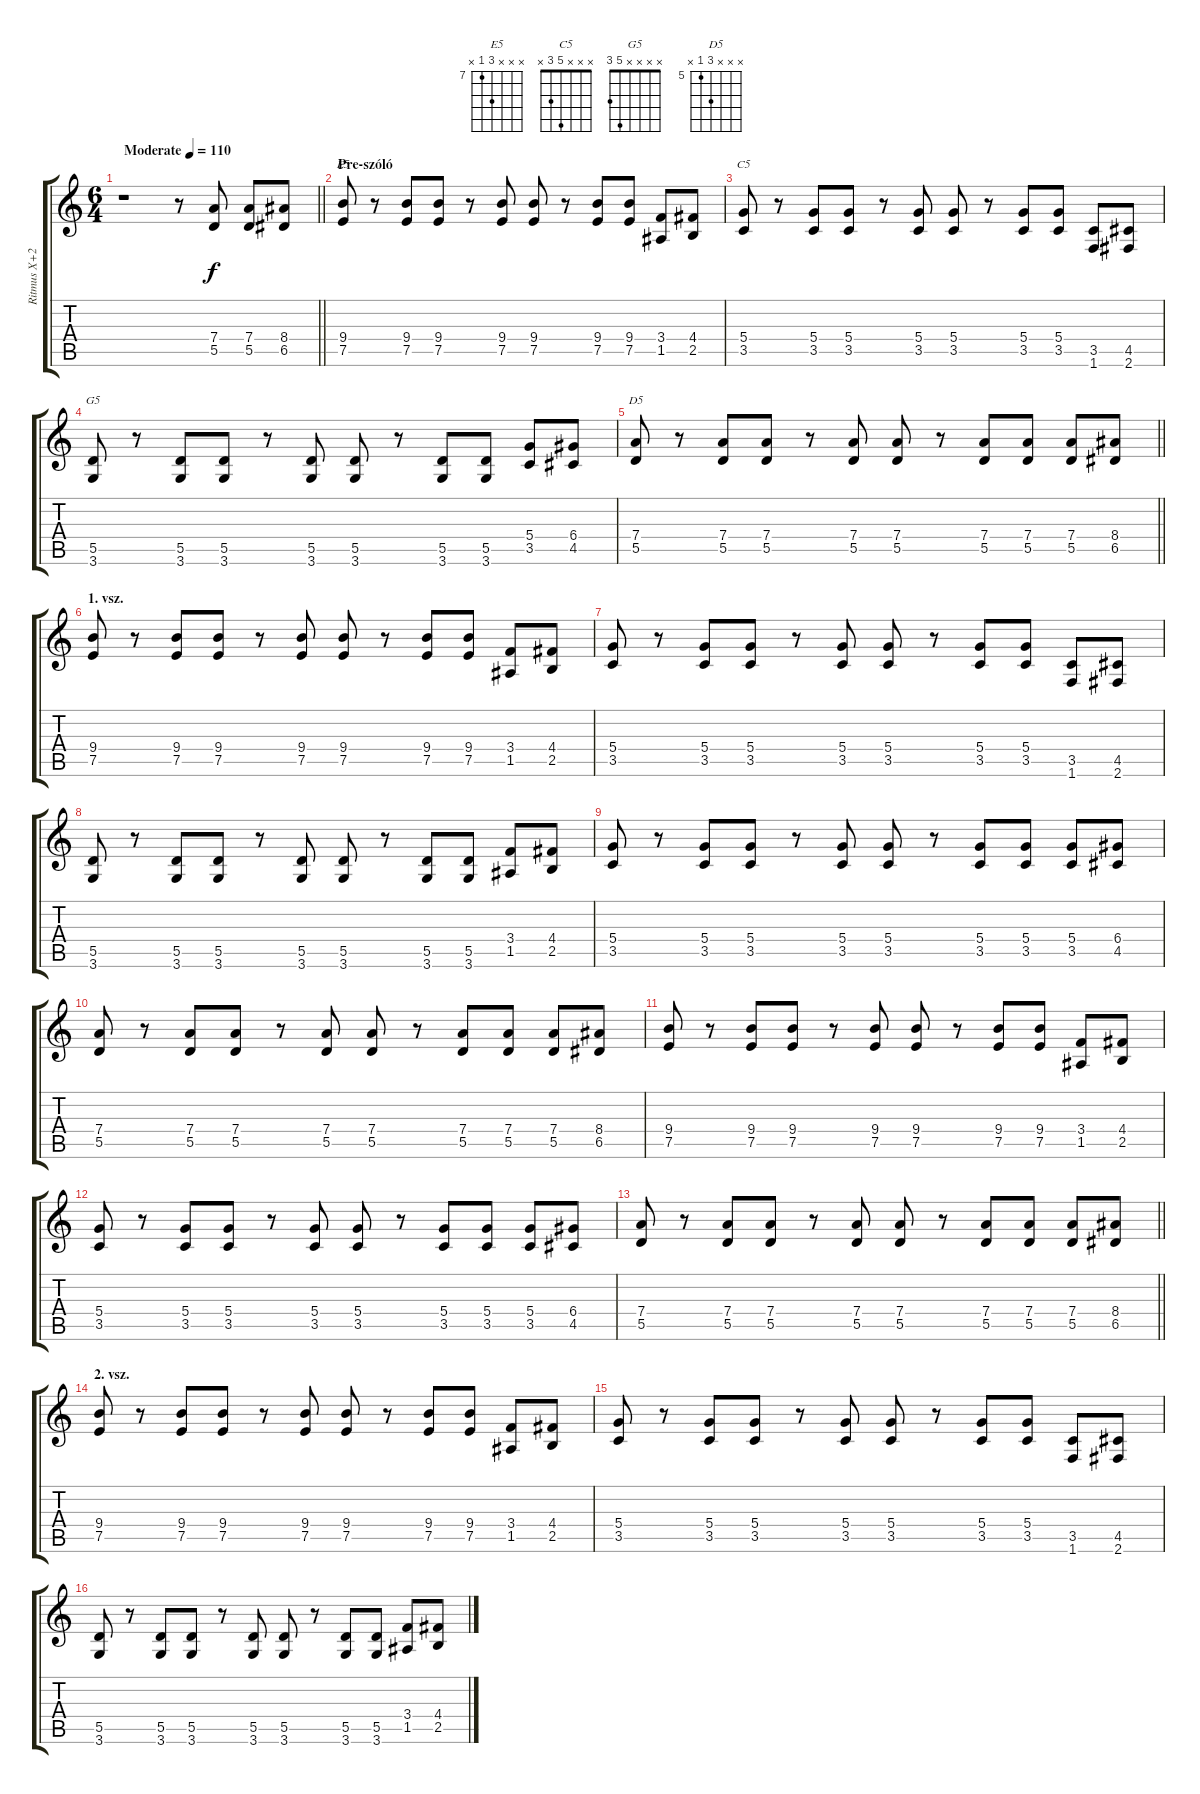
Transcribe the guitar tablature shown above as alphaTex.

\track ("Ritmus X+2: RiChi (Blackmore)" "Ritmus X+2") {instrument overdrivenguitar}
\staff {score tabs}
\tuning (E4 B3 G3 D3 A2 E2) {hide}
\chord ("E5" x x x 9 7 x) {firstfret 7}
\chord ("C5" x x x 5 3 x)
\chord ("G5" x x x x 5 3)
\chord ("D5" x x x 7 5 x) {firstfret 5}
\ts (6 4)
\tempo (110 "Moderate")
\clef g2
\barLineRight lightlight
\ks c
r.1{dy f instrument overdrivenguitar} r.8 (7.4 5.5).8 (7.4 5.5).8 (8.4 6.5).8 |
\section ("" "Pre-szóló")
(9.4 7.5).8{ch "E5"} r.8 (9.4 7.5).8 (9.4 7.5).8 r.8 (9.4 7.5).8 (9.4 7.5).8 r.8 (9.4 7.5).8 (9.4 7.5).8 (3.4 1.5).8 (4.4 2.5).8 |
(5.4 3.5).8{ch "C5"} r.8 (5.4 3.5).8 (5.4 3.5).8 r.8 (5.4 3.5).8 (5.4 3.5).8 r.8 (5.4 3.5).8 (5.4 3.5).8 (3.5 1.6).8 (4.5 2.6).8 |
(5.5 3.6).8{ch "G5"} r.8 (5.5 3.6).8 (5.5 3.6).8 r.8 (5.5 3.6).8 (5.5 3.6).8 r.8 (5.5 3.6).8 (5.5 3.6).8 (5.4 3.5).8 (6.4 4.5).8 |
\barLineRight lightlight
(7.4 5.5).8{ch "D5"} r.8 (7.4 5.5).8 (7.4 5.5).8 r.8 (7.4 5.5).8 (7.4 5.5).8 r.8 (7.4 5.5).8 (7.4 5.5).8 (7.4 5.5).8 (8.4 6.5).8 |
\section ("" "1. vsz.")
(9.4 7.5).8 r.8 (9.4 7.5).8 (9.4 7.5).8 r.8 (9.4 7.5).8 (9.4 7.5).8 r.8 (9.4 7.5).8 (9.4 7.5).8 (3.4 1.5).8 (4.4 2.5).8 |
(5.4 3.5).8 r.8 (5.4 3.5).8 (5.4 3.5).8 r.8 (5.4 3.5).8 (5.4 3.5).8 r.8 (5.4 3.5).8 (5.4 3.5).8 (3.5 1.6).8 (4.5 2.6).8 |
(5.5 3.6).8 r.8 (5.5 3.6).8 (5.5 3.6).8 r.8 (5.5 3.6).8 (5.5 3.6).8 r.8 (5.5 3.6).8 (5.5 3.6).8 (3.4 1.5).8 (4.4 2.5).8 |
(5.4 3.5).8 r.8 (5.4 3.5).8 (5.4 3.5).8 r.8 (5.4 3.5).8 (5.4 3.5).8 r.8 (5.4 3.5).8 (5.4 3.5).8 (5.4 3.5).8 (6.4 4.5).8 |
(7.4 5.5).8 r.8 (7.4 5.5).8 (7.4 5.5).8 r.8 (7.4 5.5).8 (7.4 5.5).8 r.8 (7.4 5.5).8 (7.4 5.5).8 (7.4 5.5).8 (8.4 6.5).8 |
(9.4 7.5).8 r.8 (9.4 7.5).8 (9.4 7.5).8 r.8 (9.4 7.5).8 (9.4 7.5).8 r.8 (9.4 7.5).8 (9.4 7.5).8 (3.4 1.5).8 (4.4 2.5).8 |
(5.4 3.5).8 r.8 (5.4 3.5).8 (5.4 3.5).8 r.8 (5.4 3.5).8 (5.4 3.5).8 r.8 (5.4 3.5).8 (5.4 3.5).8 (5.4 3.5).8 (6.4 4.5).8 |
\barLineRight lightlight
(7.4 5.5).8 r.8 (7.4 5.5).8 (7.4 5.5).8 r.8 (7.4 5.5).8 (7.4 5.5).8 r.8 (7.4 5.5).8 (7.4 5.5).8 (7.4 5.5).8 (8.4 6.5).8 |
\section ("" "2. vsz.")
(9.4 7.5).8 r.8 (9.4 7.5).8 (9.4 7.5).8 r.8 (9.4 7.5).8 (9.4 7.5).8 r.8 (9.4 7.5).8 (9.4 7.5).8 (3.4 1.5).8 (4.4 2.5).8 |
(5.4 3.5).8 r.8 (5.4 3.5).8 (5.4 3.5).8 r.8 (5.4 3.5).8 (5.4 3.5).8 r.8 (5.4 3.5).8 (5.4 3.5).8 (3.5 1.6).8 (4.5 2.6).8 |
(5.5 3.6).8 r.8 (5.5 3.6).8 (5.5 3.6).8 r.8 (5.5 3.6).8 (5.5 3.6).8 r.8 (5.5 3.6).8 (5.5 3.6).8 (3.4 1.5).8 (4.4 2.5).8
